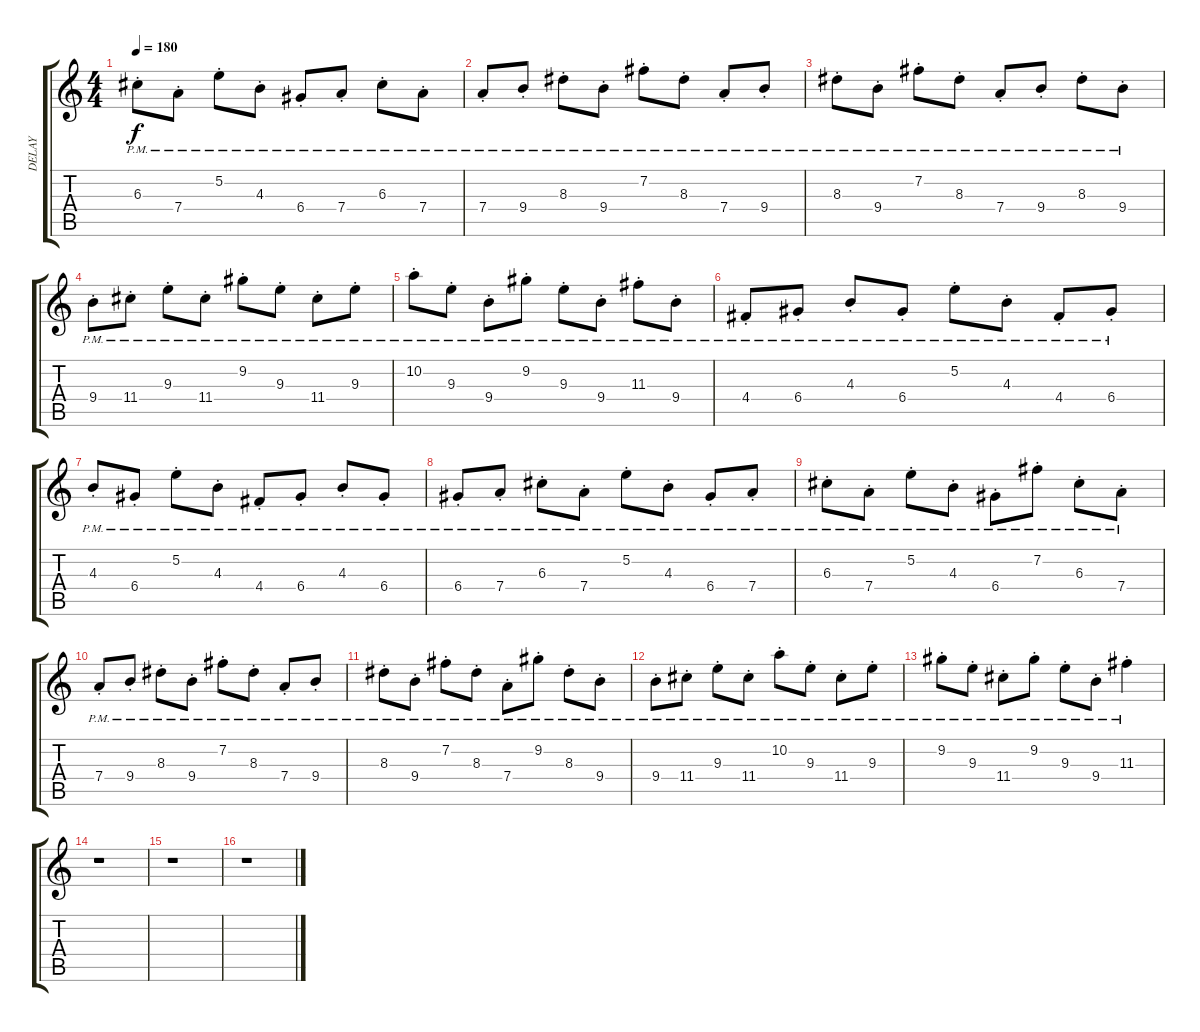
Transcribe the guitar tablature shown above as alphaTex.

\track ("DELAY" "DELAY") {instrument acousticguitarnylon}
\staff {score tabs}
\tuning (E4 B3 G3 D3 A2 E2) {hide}
\ts (4 4)
\tempo 180
\clef g2
\ks c
6.3{pm st}.8{dy f} 7.4{pm st}.8 5.2{pm st}.8 4.3{pm st}.8 6.4{pm st}.8 7.4{pm st}.8 6.3{pm st}.8 7.4{pm st}.8 |
7.4{pm st}.8 9.4{pm st}.8 8.3{pm st}.8 9.4{pm st}.8 7.2{pm st}.8 8.3{pm st}.8 7.4{pm st}.8 9.4{pm st}.8 |
8.3{pm st}.8 9.4{pm st}.8 7.2{pm st}.8 8.3{pm st}.8 7.4{pm st}.8 9.4{pm st}.8 8.3{pm st}.8 9.4{pm st}.8 |
9.4{pm st}.8 11.4{pm st}.8 9.3{pm st}.8 11.4{pm st}.8 9.2{pm st}.8 9.3{pm st}.8 11.4{pm st}.8 9.3{pm st}.8 |
10.2{pm st}.8 9.3{pm st}.8 9.4{pm st}.8 9.2{pm st}.8 9.3{pm st}.8 9.4{pm st}.8 11.3{pm st}.8 9.4{pm st}.8 |
4.4{pm st}.8 6.4{pm st}.8 4.3{pm st}.8 6.4{pm st}.8 5.2{pm st}.8 4.3{pm st}.8 4.4{pm st}.8 6.4{pm st}.8 |
4.3{pm st}.8 6.4{pm st}.8 5.2{pm st}.8 4.3{pm st}.8 4.4{pm st}.8 6.4{pm st}.8 4.3{pm st}.8 6.4{pm st}.8 |
6.4{pm st}.8 7.4{pm st}.8 6.3{pm st}.8 7.4{pm st}.8 5.2{pm st}.8 4.3{pm st}.8 6.4{pm st}.8 7.4{pm st}.8 |
6.3{pm st}.8 7.4{pm st}.8 5.2{pm st}.8 4.3{pm st}.8 6.4{pm st}.8 7.2{pm st}.8 6.3{pm st}.8 7.4{pm st}.8 |
7.4{pm st}.8 9.4{pm st}.8 8.3{pm st}.8 9.4{pm st}.8 7.2{pm st}.8 8.3{pm st}.8 7.4{pm st}.8 9.4{pm st}.8 |
8.3{pm st}.8 9.4{pm st}.8 7.2{pm st}.8 8.3{pm st}.8 7.4{pm st}.8 9.2{pm st}.8 8.3{pm st}.8 9.4{pm st}.8 |
9.4{pm st}.8 11.4{pm st}.8 9.3{pm st}.8 11.4{pm st}.8 10.2{pm st}.8 9.3{pm st}.8 11.4{pm st}.8 9.3{pm st}.8 |
9.2{pm st}.8 9.3{pm st}.8 11.4{pm st}.8 9.2{pm st}.8 9.3{pm st}.8 9.4{pm st}.8 11.3{pm st}.4 |
r.1 |
r.1 |
r.1
